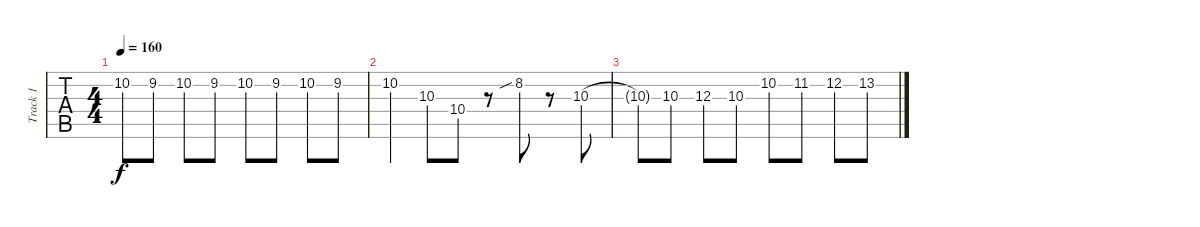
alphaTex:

\track ("Track 1" "Track 1") {instrument acousticguitarsteel}
\staff {tabs}
\tuning (E4 B3 G3 D3 A2 E2) {hide}
\ts (4 4)
\tempo 160
\clef g2
\ks c
10.2{t}.8{dy f} 9.2.8 10.2.8 9.2.8 10.2.8 9.2.8 10.2.8 9.2.8 |
10.2.4 10.3.8 10.4.8 r.8 8.2{sib}.8 r.8 10.3.8 |
10.3{t}.8 10.3.8 12.3.8 10.3.8 10.2.8 11.2.8 12.2.8 13.2.8
